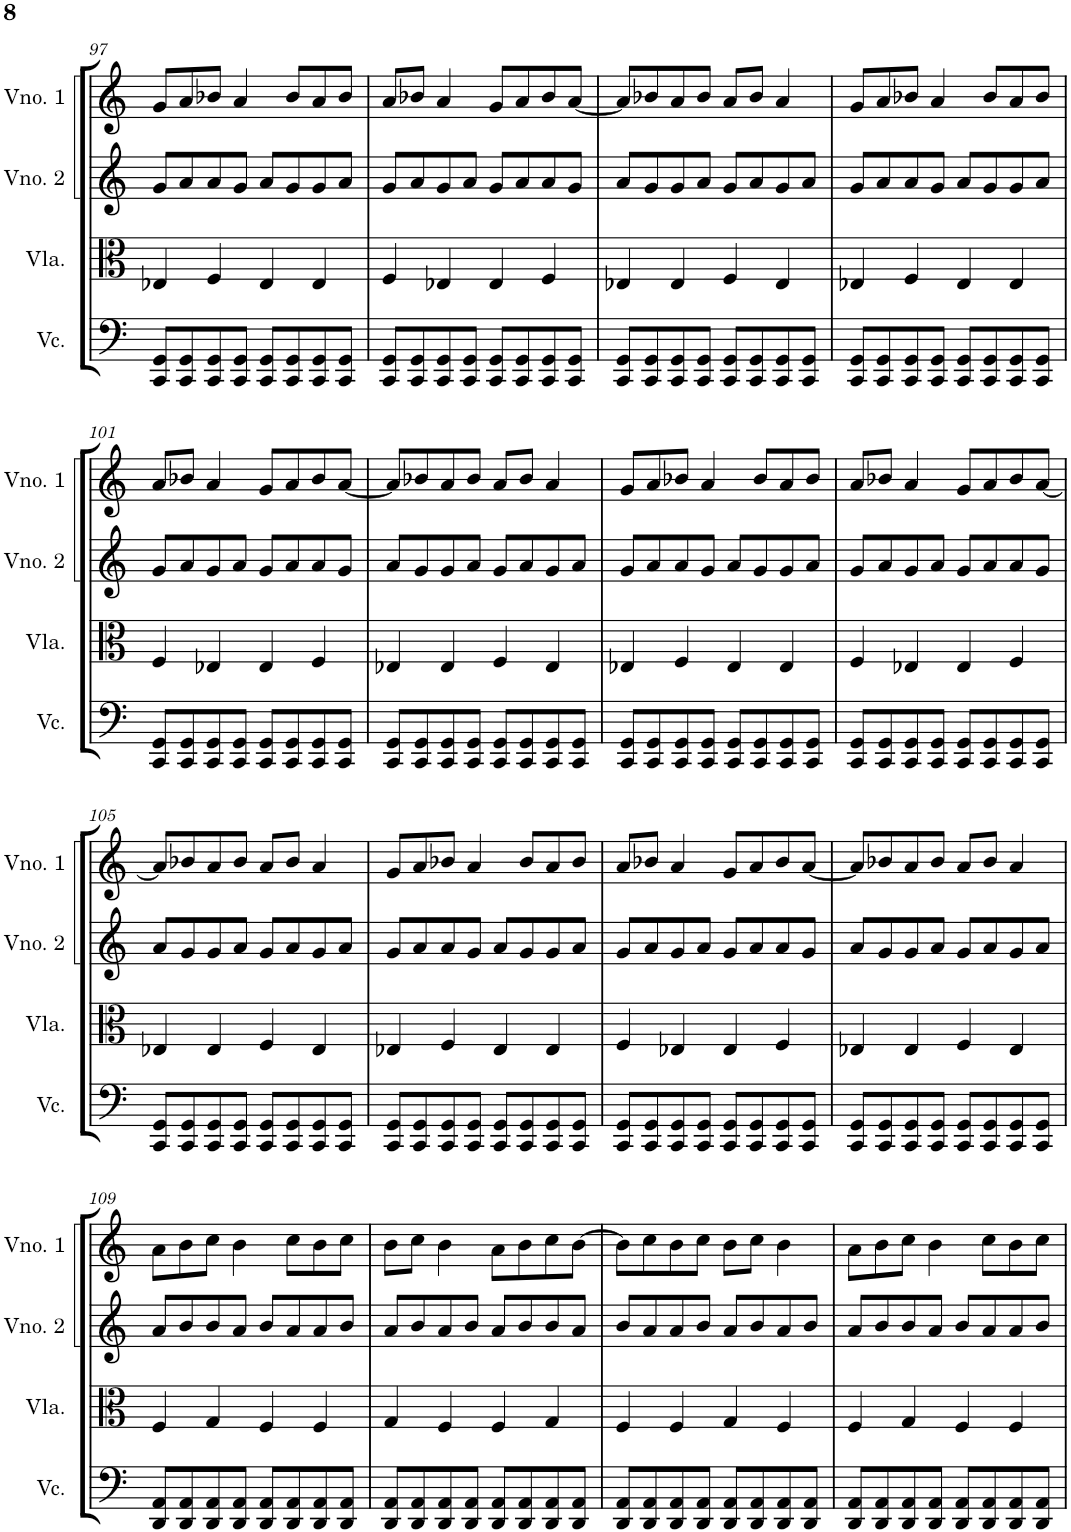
**kern	**kern	**kern	**kern
*part4	*part3	*part2	*part1
*staff4	*staff3	*staff2	*staff1
*I"Violoncelo	*I"Viola	*I"Violino 2	*I"Violino 1
*I'Vc.	*I'Vla.	*I'Vno. 2	*I'Vno. 1
!!LO:PB:g=z
*clefF4	*clefC3	*clefG2	*clefG2
*k[]	*k[]	*k[]	*k[]
*M4/4	*M4/4	*M4/4	*M4/4
=97	=97	=97	=97
8CC/ 8GG/L	4E-X/	8g/L	8g/L
8CC/ 8GG/	.	8a/	8a/
8CC/ 8GG/	4F/	8a/	8b-X/J
8CC/ 8GG/J	.	8g/J	4a/
8CC/ 8GG/L	4E-/	8a/L	.
8CC/ 8GG/	.	8g/	8b-/L
8CC/ 8GG/	4E-/	8g/	8a/
8CC/ 8GG/J	.	8a/J	8b-/J
=98	=98	=98	=98
8CC/ 8GG/L	4F/	8g/L	8a/L
8CC/ 8GG/	.	8a/	8b-X/J
8CC/ 8GG/	4E-X/	8g/	4a/
8CC/ 8GG/J	.	8a/J	.
8CC/ 8GG/L	4E-/	8g/L	8g/L
8CC/ 8GG/	.	8a/	8a/
8CC/ 8GG/	4F/	8a/	8b-/
8CC/ 8GG/J	.	8g/J	[8a/J
=99	=99	=99	=99
8CC/ 8GG/L	4E-X/	8a/L	8a/L]
8CC/ 8GG/	.	8g/	8b-X/
8CC/ 8GG/	4E-/	8g/	8a/
8CC/ 8GG/J	.	8a/J	8b-/J
8CC/ 8GG/L	4F/	8g/L	8a/L
8CC/ 8GG/	.	8a/	8b-/J
8CC/ 8GG/	4E-/	8g/	4a/
8CC/ 8GG/J	.	8a/J	.
=100	=100	=100	=100
8CC/ 8GG/L	4E-X/	8g/L	8g/L
8CC/ 8GG/	.	8a/	8a/
8CC/ 8GG/	4F/	8a/	8b-X/J
8CC/ 8GG/J	.	8g/J	4a/
8CC/ 8GG/L	4E-/	8a/L	.
8CC/ 8GG/	.	8g/	8b-/L
8CC/ 8GG/	4E-/	8g/	8a/
8CC/ 8GG/J	.	8a/J	8b-/J
!!LO:LB:g=z
=101	=101	=101	=101
8CC/ 8GG/L	4F/	8g/L	8a/L
8CC/ 8GG/	.	8a/	8b-X/J
8CC/ 8GG/	4E-X/	8g/	4a/
8CC/ 8GG/J	.	8a/J	.
8CC/ 8GG/L	4E-/	8g/L	8g/L
8CC/ 8GG/	.	8a/	8a/
8CC/ 8GG/	4F/	8a/	8b-/
8CC/ 8GG/J	.	8g/J	[8a/J
=102	=102	=102	=102
8CC/ 8GG/L	4E-X/	8a/L	8a/L]
8CC/ 8GG/	.	8g/	8b-X/
8CC/ 8GG/	4E-/	8g/	8a/
8CC/ 8GG/J	.	8a/J	8b-/J
8CC/ 8GG/L	4F/	8g/L	8a/L
8CC/ 8GG/	.	8a/	8b-/J
8CC/ 8GG/	4E-/	8g/	4a/
8CC/ 8GG/J	.	8a/J	.
=103	=103	=103	=103
8CC/ 8GG/L	4E-X/	8g/L	8g/L
8CC/ 8GG/	.	8a/	8a/
8CC/ 8GG/	4F/	8a/	8b-X/J
8CC/ 8GG/J	.	8g/J	4a/
8CC/ 8GG/L	4E-/	8a/L	.
8CC/ 8GG/	.	8g/	8b-/L
8CC/ 8GG/	4E-/	8g/	8a/
8CC/ 8GG/J	.	8a/J	8b-/J
=104	=104	=104	=104
8CC/ 8GG/L	4F/	8g/L	8a/L
8CC/ 8GG/	.	8a/	8b-X/J
8CC/ 8GG/	4E-X/	8g/	4a/
8CC/ 8GG/J	.	8a/J	.
8CC/ 8GG/L	4E-/	8g/L	8g/L
8CC/ 8GG/	.	8a/	8a/
8CC/ 8GG/	4F/	8a/	8b-/
8CC/ 8GG/J	.	8g/J	[8a/J
!!LO:LB:g=z
=105	=105	=105	=105
8CC/ 8GG/L	4E-X/	8a/L	8a/L]
8CC/ 8GG/	.	8g/	8b-X/
8CC/ 8GG/	4E-/	8g/	8a/
8CC/ 8GG/J	.	8a/J	8b-/J
8CC/ 8GG/L	4F/	8g/L	8a/L
8CC/ 8GG/	.	8a/	8b-/J
8CC/ 8GG/	4E-/	8g/	4a/
8CC/ 8GG/J	.	8a/J	.
=106	=106	=106	=106
8CC/ 8GG/L	4E-X/	8g/L	8g/L
8CC/ 8GG/	.	8a/	8a/
8CC/ 8GG/	4F/	8a/	8b-X/J
8CC/ 8GG/J	.	8g/J	4a/
8CC/ 8GG/L	4E-/	8a/L	.
8CC/ 8GG/	.	8g/	8b-/L
8CC/ 8GG/	4E-/	8g/	8a/
8CC/ 8GG/J	.	8a/J	8b-/J
=107	=107	=107	=107
8CC/ 8GG/L	4F/	8g/L	8a/L
8CC/ 8GG/	.	8a/	8b-X/J
8CC/ 8GG/	4E-X/	8g/	4a/
8CC/ 8GG/J	.	8a/J	.
8CC/ 8GG/L	4E-/	8g/L	8g/L
8CC/ 8GG/	.	8a/	8a/
8CC/ 8GG/	4F/	8a/	8b-/
8CC/ 8GG/J	.	8g/J	[8a/J
=108	=108	=108	=108
8CC/ 8GG/L	4E-X/	8a/L	8a/L]
8CC/ 8GG/	.	8g/	8b-X/
8CC/ 8GG/	4E-/	8g/	8a/
8CC/ 8GG/J	.	8a/J	8b-/J
8CC/ 8GG/L	4F/	8g/L	8a/L
8CC/ 8GG/	.	8a/	8b-/J
8CC/ 8GG/	4E-/	8g/	4a/
8CC/ 8GG/J	.	8a/J	.
!!LO:LB:g=z
=109	=109	=109	=109
8DD/ 8AA/L	4F/	8a/L	8a\L
8DD/ 8AA/	.	8b/	8b\
8DD/ 8AA/	4G/	8b/	8cc\J
8DD/ 8AA/J	.	8a/J	4b\
8DD/ 8AA/L	4F/	8b/L	.
8DD/ 8AA/	.	8a/	8cc\L
8DD/ 8AA/	4F/	8a/	8b\
8DD/ 8AA/J	.	8b/J	8cc\J
=110	=110	=110	=110
8DD/ 8AA/L	4G/	8a/L	8b\L
8DD/ 8AA/	.	8b/	8cc\J
8DD/ 8AA/	4F/	8a/	4b\
8DD/ 8AA/J	.	8b/J	.
8DD/ 8AA/L	4F/	8a/L	8a\L
8DD/ 8AA/	.	8b/	8b\
8DD/ 8AA/	4G/	8b/	8cc\
8DD/ 8AA/J	.	8a/J	[8b\J
=111	=111	=111	=111
8DD/ 8AA/L	4F/	8b/L	8b\L]
8DD/ 8AA/	.	8a/	8cc\
8DD/ 8AA/	4F/	8a/	8b\
8DD/ 8AA/J	.	8b/J	8cc\J
8DD/ 8AA/L	4G/	8a/L	8b\L
8DD/ 8AA/	.	8b/	8cc\J
8DD/ 8AA/	4F/	8a/	4b\
8DD/ 8AA/J	.	8b/J	.
=112	=112	=112	=112
8DD/ 8AA/L	4F/	8a/L	8a\L
8DD/ 8AA/	.	8b/	8b\
8DD/ 8AA/	4G/	8b/	8cc\J
8DD/ 8AA/J	.	8a/J	4b\
8DD/ 8AA/L	4F/	8b/L	.
8DD/ 8AA/	.	8a/	8cc\L
8DD/ 8AA/	4F/	8a/	8b\
8DD/ 8AA/J	.	8b/J	8cc\J
=	=	=	=
*-	*-	*-	*-
